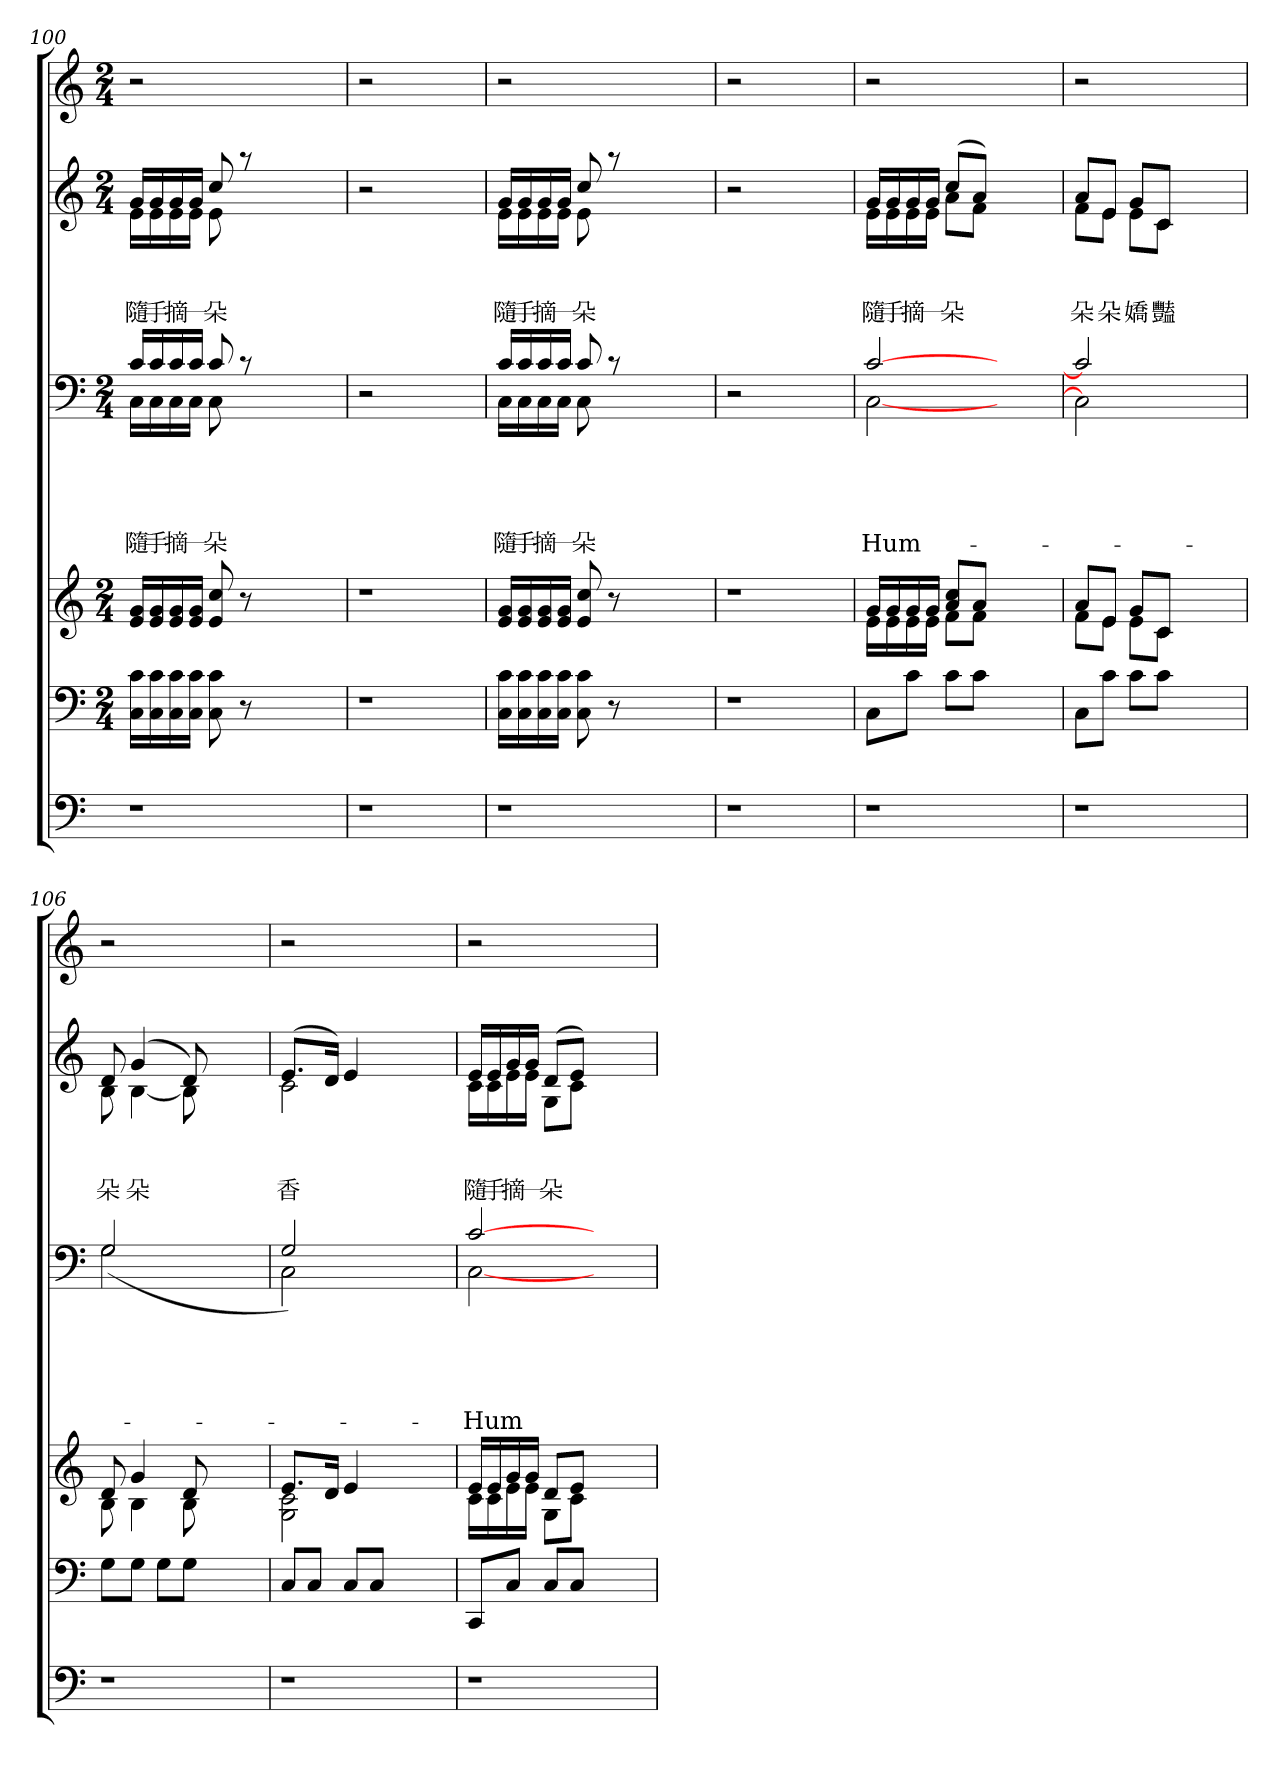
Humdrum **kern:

**kern	**kern	**kern	**kern	**text	**text	**text	**text	**text	**kern	**text	**text	**text	**kern
*part6	*part5	*part4	*part3	*part3	*part3	*part3	*part3	*part3	*part2	*part2	*part2	*part2	*part1
*staff6	*staff5	*staff4	*staff3	*staff3	*staff3	*staff3	*staff3	*staff3	*staff2	*staff2	*staff2	*staff2	*staff1
*clefF4	*clefF4	*clefG2	*clefF4	*	*	*	*	*	*clefG2	*	*	*	*clefG2
*k[]	*k[]	*k[]	*k[]	*	*	*	*	*	*k[]	*	*	*	*k[]
*C:	*C:	*C:	*C:	*	*	*	*	*	*C:	*	*	*	*C:
*	*M2/4	*M2/4	*M2/4	*	*	*	*	*	*M2/4	*	*	*	*M2/4
=100	=100	=100	=100	=100	=100	=100	=100	=100	=100	=100	=100	=100	=100
!	!	!	!	!	!	!	!	!LO:LY:b	!	!	!	!LO:LY:b	!
*	*	*	*^	*	*	*	*	*	*^	*	*	*	*
1r	16C\ 16c\LL	16e/ 16g/LL	16c/LL	16C\LL	.	.	.	.	隨	16g/LL	16e\LL	.	.	隨	2r
!	!	!	!	!	!	!	!	!	!LO:LY:b	!	!	!	!	!LO:LY:b	!
.	16C\ 16c\	16e/ 16g/	16c/	16C\	.	.	.	.	手	16g/	16e\	.	.	手	.
!	!	!	!	!	!	!	!	!	!LO:LY:b	!	!	!	!	!LO:LY:b	!
.	16C\ 16c\	16e/ 16g/	16c/	16C\	.	.	.	.	摘	16g/	16e\	.	.	摘	.
!	!	!	!	!	!	!	!	!	!LO:LY:b	!	!	!	!	!LO:LY:b	!
.	16C\ 16c\JJ	16e/ 16g/JJ	16c/JJ	16C\JJ	.	.	.	.	一	16g/JJ	16e\JJ	.	.	一	.
!	!	!	!	!	!	!	!	!	!LO:LY:b	!	!	!	!	!LO:LY:b	!
.	8C\ 8c\	8e/ 8cc/	8c/	8C\	.	.	.	.	朵	8cc/	8e\	.	.	朵	.
.	8r	8r	8rc	2ryy	.	.	.	.	.	8raa	2ryy	.	.	.	.
.	2ryy	2ryy	2ryy	.	.	.	.	.	.	2ryy	.	.	.	.	2ryy
.	.	.	.	8ryy	.	.	.	.	.	.	8ryy	.	.	.	.
=101	=101	=101	=101	=101	=101	=101	=101	=101	=101	=101	=101	=101	=101	=101	=101
!	!LO:N:vis=1	!LO:N:vis=1	!LO:N:vis=1	!	!	!	!	!	!	!LO:N:vis=1	!	!	!	!	!
*	*	*	*v	*v	*	*	*	*	*	*	*	*	*	*	*
*	*	*	*	*	*	*	*	*	*v	*v	*	*	*	*
1r	2r	2r	2r	.	.	.	.	.	2r	.	.	.	2r
.	2ryy	2ryy	2ryy	.	.	.	.	.	2ryy	.	.	.	2ryy
=102	=102	=102	=102	=102	=102	=102	=102	=102	=102	=102	=102	=102	=102
!	!	!	!	!	!	!	!	!LO:LY:b	!	!	!	!LO:LY:b	!
*	*	*	*^	*	*	*	*	*	*^	*	*	*	*
1r	16C\ 16c\LL	16e/ 16g/LL	16c/LL	16C\LL	.	.	.	.	隨	16g/LL	16e\LL	.	.	隨	2r
!	!	!	!	!	!	!	!	!	!LO:LY:b	!	!	!	!	!LO:LY:b	!
.	16C\ 16c\	16e/ 16g/	16c/	16C\	.	.	.	.	手	16g/	16e\	.	.	手	.
!	!	!	!	!	!	!	!	!	!LO:LY:b	!	!	!	!	!LO:LY:b	!
.	16C\ 16c\	16e/ 16g/	16c/	16C\	.	.	.	.	摘	16g/	16e\	.	.	摘	.
!	!	!	!	!	!	!	!	!	!LO:LY:b	!	!	!	!	!LO:LY:b	!
.	16C\ 16c\JJ	16e/ 16g/JJ	16c/JJ	16C\JJ	.	.	.	.	一	16g/JJ	16e\JJ	.	.	一	.
!	!	!	!	!	!	!	!	!	!LO:LY:b	!	!	!	!	!LO:LY:b	!
.	8C\ 8c\	8e/ 8cc/	8c/	8C\	.	.	.	.	朵	8cc/	8e\	.	.	朵	.
.	8r	8r	8rc	2ryy	.	.	.	.	.	8raa	2ryy	.	.	.	.
.	2ryy	2ryy	2ryy	.	.	.	.	.	.	2ryy	.	.	.	.	2ryy
.	.	.	.	8ryy	.	.	.	.	.	.	8ryy	.	.	.	.
=103	=103	=103	=103	=103	=103	=103	=103	=103	=103	=103	=103	=103	=103	=103	=103
!	!LO:N:vis=1	!LO:N:vis=1	!LO:N:vis=1	!	!	!	!	!	!	!LO:N:vis=1	!	!	!	!	!
*	*	*	*v	*v	*	*	*	*	*	*	*	*	*	*	*
*	*	*	*	*	*	*	*	*	*v	*v	*	*	*	*
1r	2r	2r	2r	.	.	.	.	.	2r	.	.	.	2r
.	2ryy	2ryy	2ryy	.	.	.	.	.	2ryy	.	.	.	2ryy
!!LO:PB:g=z
=104	=104	=104	=104	=104	=104	=104	=104	=104	=104	=104	=104	=104	=104
*	*	*^	*	*	*	*	*	*	*	*	*	*	*
!	!	!	!	!	!	!	!	!	!LO:LY:b	!	!	!	!LO:LY:b	!
*	*	*	*	*^	*	*	*	*	*	*^	*	*	*	*
1r	8C\L	16g/LL	16e\LL	[>2c/	[<2C\	.	.	.	.	Hum-	16g/LL	16e\LL	.	.	隨	2r
!	!	!	!	!	!	!	!	!	!	!	!	!	!	!	!LO:LY:b	!
.	.	16g/	16e\	.	.	.	.	.	.	.	16g/	16e\	.	.	手	.
!	!	!	!	!	!	!	!	!	!	!	!	!	!	!	!LO:LY:b	!
.	8c\J	16g/	16e\	.	.	.	.	.	.	.	16g/	16e\	.	.	摘	.
!	!	!	!	!	!	!	!	!	!	!	!	!	!	!	!LO:LY:b	!
.	.	16g/JJ	16e\JJ	.	.	.	.	.	.	.	16g/JJ	16e\JJ	.	.	一	.
!	!	!	!	!	!	!	!	!	!	!	!	!	!	!	!LO:LY:b	!
.	8c\L	8a/ 8cc/L	8f\L	.	.	.	.	.	.	.	(>8cc/L	8a\L	.	.	朵	.
.	8c\J	8a/J	8f\J	.	.	.	.	.	.	.	8a/J)	8f\J	.	.	.	.
.	2ryy	2ryy	2ryy	2ryy	2ryy	.	.	.	.	.	2ryy	2ryy	.	.	.	2ryy
=105	=105	=105	=105	=105	=105	=105	=105	=105	=105	=105	=105	=105	=105	=105	=105	=105
!	!	!	!	!	!	!	!	!	!	!	!	!	!	!	!LO:LY:b:rj	!
1r	8C\L	8a/L	8f\L	2c/]	2C\]	.	.	.	.	.	8a/L	8f\L	.	.	朵	2r
!	!	!	!	!	!	!	!	!	!	!	!	!	!	!	!LO:LY:b	!
.	8c\J	8e/J	8e\J	.	.	.	.	.	.	.	8e/J	8e\J	.	.	朵	.
!	!	!	!	!	!	!	!	!	!	!	!	!	!	!	!LO:LY:b	!
.	8c\L	8g/L	8e\L	.	.	.	.	.	.	.	8g/L	8e\L	.	.	嬌	.
!	!	!	!	!	!	!	!	!	!	!	!	!	!	!	!LO:LY:b	!
.	8c\J	8c/J	8c\J	.	.	.	.	.	.	.	8c/J	8c\J	.	.	豔	.
.	2ryy	2ryy	2ryy	2ryy	2ryy	.	.	.	.	.	2ryy	2ryy	.	.	.	2ryy
=106	=106	=106	=106	=106	=106	=106	=106	=106	=106	=106	=106	=106	=106	=106	=106	=106
!	!	!	!	!	!	!	!	!	!	!	!	!	!	!	!LO:LY:b	!
1r	8G\L	8d/	8B\	2G/	(>2G\	.	.	.	.	.	8d/	8B\	.	.	朵	2r
!	!	!	!	!	!	!	!	!	!	!	!	!	!	!	!LO:LY:b	!
.	8G\J	4g/	4B\	.	.	.	.	.	.	.	(4g/	[<4B\	.	.	朵	.
.	8G\L	.	.	.	.	.	.	.	.	.	.	.	.	.	.	.
.	8G\J	8d/	8B\	.	.	.	.	.	.	.	8d/)	8B\]	.	.	.	.
.	2ryy	2ryy	2ryy	2ryy	2ryy	.	.	.	.	.	2ryy	2ryy	.	.	.	2ryy
=107	=107	=107	=107	=107	=107	=107	=107	=107	=107	=107	=107	=107	=107	=107	=107	=107
!	!	!	!	!	!	!	!	!	!	!	!	!	!	!	!LO:LY:b	!
1r	8C/L	8.e/L	2G\ 2c\	2G/)	2C\	.	.	.	.	.	(>8.e/L	2c\	.	.	香	2r
.	8C/J	.	.	.	.	.	.	.	.	.	.	.	.	.	.	.
.	.	16d/Jk	.	.	.	.	.	.	.	.	16d/Jk)	.	.	.	.	.
.	8C/L	4e/	.	.	.	.	.	.	.	.	4e/	.	.	.	.	.
.	8C/J	.	.	.	.	.	.	.	.	.	.	.	.	.	.	.
.	2ryy	2ryy	2ryy	2ryy	2ryy	.	.	.	.	.	2ryy	2ryy	.	.	.	2ryy
=108	=108	=108	=108	=108	=108	=108	=108	=108	=108	=108	=108	=108	=108	=108	=108	=108
!	!	!	!	!	!	!	!	!	!	!LO:LY:b	!	!	!	!	!LO:LY:b	!
1r	8CC/L	16e/LL	16c\LL	[<2c/	[<2C\	.	.	.	.	-Hum	16e/LL	16c\LL	.	.	隨	2r
!	!	!	!	!	!	!	!	!	!	!	!	!	!	!	!LO:LY:b	!
.	.	16e/	16c\	.	.	.	.	.	.	.	16e/	16c\	.	.	手	.
!	!	!	!	!	!	!	!	!	!	!	!	!	!	!	!LO:LY:b	!
.	8C/J	16g/	16e\	.	.	.	.	.	.	.	16g/	16e\	.	.	摘	.
!	!	!	!	!	!	!	!	!	!	!	!	!	!	!	!LO:LY:b	!
.	.	16g/JJ	16e\JJ	.	.	.	.	.	.	.	16g/JJ	16e\JJ	.	.	一	.
!	!	!	!	!	!	!	!	!	!	!	!	!	!	!	!LO:LY:b	!
.	8C/L	8d/L	8G\L	.	.	.	.	.	.	.	(>8d/L	8G\L	.	.	朵	.
.	8C/J	8e/J	8c\J	.	.	.	.	.	.	.	8e/J)	8c\J	.	.	.	.
.	2ryy	2ryy	2ryy	2ryy	2ryy	.	.	.	.	.	2ryy	2ryy	.	.	.	2ryy
*	*	*v	*v	*	*	*	*	*	*	*	*v	*v	*	*	*	*
*	*	*	*v	*v	*	*	*	*	*	*	*	*	*	*
=	=	=	=	=	=	=	=	=	=	=	=	=	=
*-	*-	*-	*-	*-	*-	*-	*-	*-	*-	*-	*-	*-	*-
